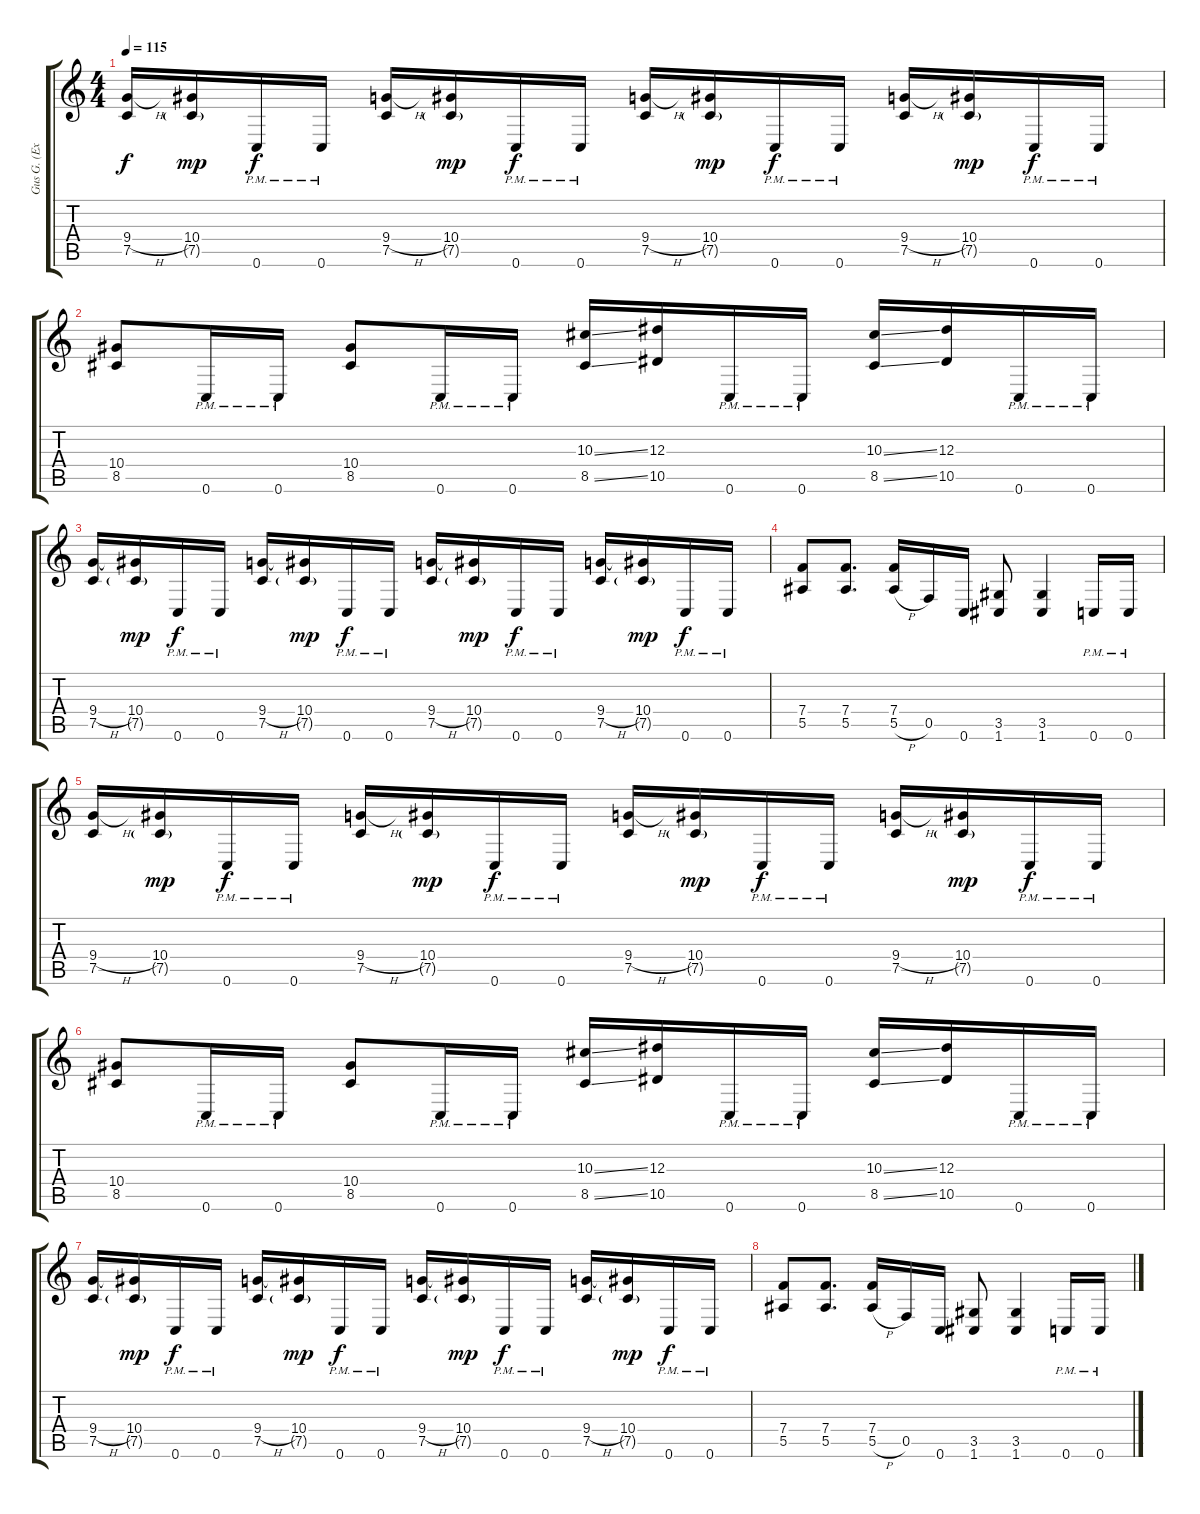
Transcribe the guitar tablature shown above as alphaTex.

\track ("Gus G. (Ex-Guitar/Now Dream Evil)" "Gus G. (Ex") {instrument distortionguitar}
\staff {score tabs}
\tuning (C4 G3 Eb3 Bb2 F2 C2) {hide}
\ts (4 4)
\tempo 115
\clef g2
\ks c
(9.4{h} 7.5).16{dy f} (10.4 7.5{g}).16{dy mp} 0.6{pm}.16{dy f} 0.6{pm}.16 (9.4{h} 7.5).16 (10.4 7.5{g}).16{dy mp} 0.6{pm}.16{dy f} 0.6{pm}.16 (9.4{h} 7.5).16 (10.4 7.5{g}).16{dy mp} 0.6{pm}.16{dy f} 0.6{pm}.16 (9.4{h} 7.5).16 (10.4 7.5{g}).16{dy mp} 0.6{pm}.16{dy f} 0.6{pm}.16 |
(10.4 8.5).8 0.6{pm}.16 0.6{pm}.16 (10.4 8.5).8 0.6{pm}.16 0.6{pm}.16 (10.3{ss} 8.5{ss}).16 (12.3 10.5).16 0.6{pm}.16 0.6{pm}.16 (10.3{ss} 8.5{ss}).16 (12.3 10.5).16 0.6{pm}.16 0.6{pm}.16 |
(9.4{h} 7.5).16 (10.4 7.5{g}).16{dy mp} 0.6{pm}.16{dy f} 0.6{pm}.16 (9.4{h} 7.5).16 (10.4 7.5{g}).16{dy mp} 0.6{pm}.16{dy f} 0.6{pm}.16 (9.4{h} 7.5).16 (10.4 7.5{g}).16{dy mp} 0.6{pm}.16{dy f} 0.6{pm}.16 (9.4{h} 7.5).16 (10.4 7.5{g}).16{dy mp} 0.6{pm}.16{dy f} 0.6{pm}.16 |
(7.4 5.5).8 (7.4 5.5).8{d} (7.4 5.5{h}).16 0.5.16 0.6.16 (3.5 1.6).8 (3.5 1.6).4 0.6{pm}.16 0.6{pm}.16 |
(9.4{h} 7.5).16 (10.4 7.5{g}).16{dy mp} 0.6{pm}.16{dy f} 0.6{pm}.16 (9.4{h} 7.5).16 (10.4 7.5{g}).16{dy mp} 0.6{pm}.16{dy f} 0.6{pm}.16 (9.4{h} 7.5).16 (10.4 7.5{g}).16{dy mp} 0.6{pm}.16{dy f} 0.6{pm}.16 (9.4{h} 7.5).16 (10.4 7.5{g}).16{dy mp} 0.6{pm}.16{dy f} 0.6{pm}.16 |
(10.4 8.5).8 0.6{pm}.16 0.6{pm}.16 (10.4 8.5).8 0.6{pm}.16 0.6{pm}.16 (10.3{ss} 8.5{ss}).16 (12.3 10.5).16 0.6{pm}.16 0.6{pm}.16 (10.3{ss} 8.5{ss}).16 (12.3 10.5).16 0.6{pm}.16 0.6{pm}.16 |
(9.4{h} 7.5).16 (10.4 7.5{g}).16{dy mp} 0.6{pm}.16{dy f} 0.6{pm}.16 (9.4{h} 7.5).16 (10.4 7.5{g}).16{dy mp} 0.6{pm}.16{dy f} 0.6{pm}.16 (9.4{h} 7.5).16 (10.4 7.5{g}).16{dy mp} 0.6{pm}.16{dy f} 0.6{pm}.16 (9.4{h} 7.5).16 (10.4 7.5{g}).16{dy mp} 0.6{pm}.16{dy f} 0.6{pm}.16 |
(7.4 5.5).8 (7.4 5.5).8{d} (7.4 5.5{h}).16 0.5.16 0.6.16 (3.5 1.6).8 (3.5 1.6).4 0.6{pm}.16 0.6{pm}.16
